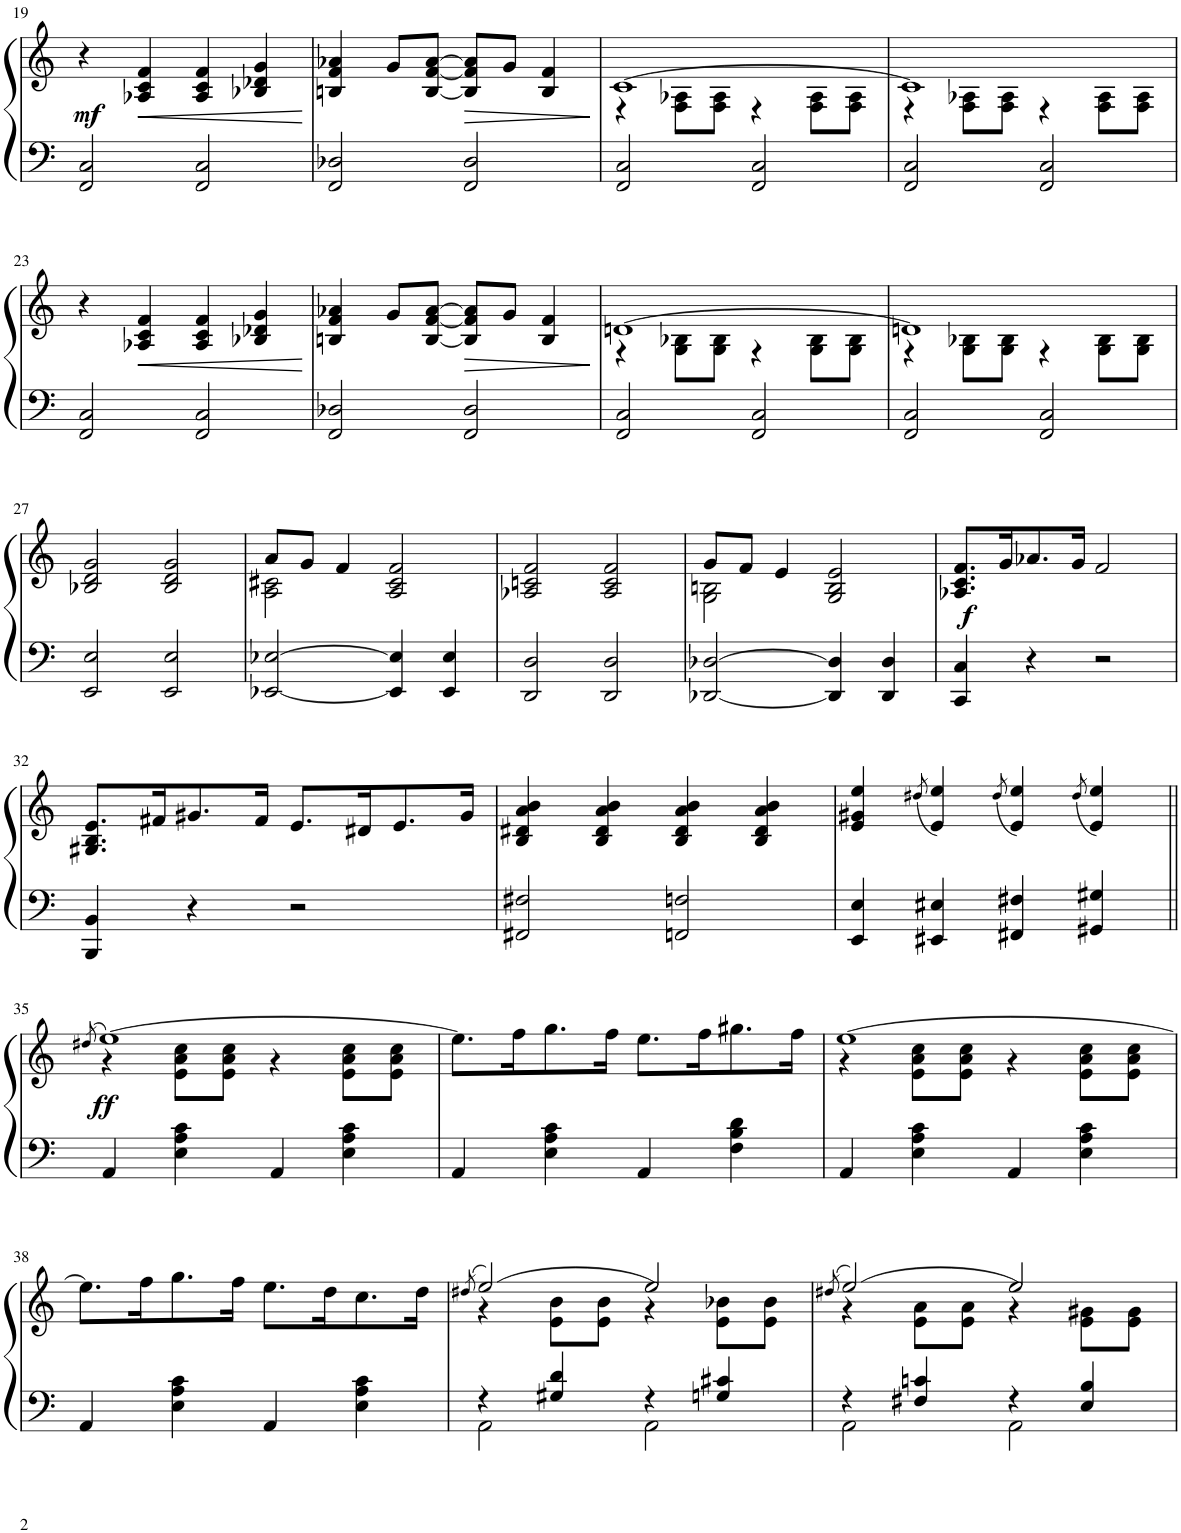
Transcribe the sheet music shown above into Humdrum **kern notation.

**kern	**kern	**dynam
*part1	*part1	*part1
*staff2	*staff1	*staff1/2
*I"Piano	*	*
*I'Pno.	*	*
!!LO:PB:g=z
*clefF4	*clefG2	*
*k[]	*k[]	*
*M2/2	*M2/2	*
*met(c|)	*met(c|)	*
=19	=19	=19
!	!	!LO:DY:b
2FF/ 2C/	4r	mf
!	!	!LO:HP:b
.	4A-X/ 4c/ 4f/	<
2FF/ 2C/	4A-/ 4c/ 4f/	.
.	4B-X/ 4d-X/ 4g/	.
.	.	[
=20	=20	=20
2FF/ 2D-X/	4Bn/ 4f/ 4a-X/	.
.	8g/L	.
.	[8B/ [8f/ [8a-/J	.
!	!	!LO:HP:b
2FF/ 2D-/	8B/] 8f/] 8a-/]L	>
.	8g/J	.
.	4B/ 4f/	.
.	.	]
=21	=21	=21
*	*^	*
2FF/ 2C/	[1c	4r	.
.	.	8F\ 8A-X\L	.
.	.	8F\ 8A-\J	.
2FF/ 2C/	.	4r	.
.	.	8F\ 8A-\L	.
.	.	8F\ 8A-\J	.
=22	=22	=22	=22
2FF/ 2C/	1c]	4r	.
.	.	8F\ 8A-X\L	.
.	.	8F\ 8A-\J	.
2FF/ 2C/	.	4r	.
.	.	8F\ 8A-\L	.
.	.	8F\ 8A-\J	.
*	*v	*v	*
!!LO:LB:g=z
=23	=23	=23
2FF/ 2C/	4r	.
!	!	!LO:HP:b
.	4A-X/ 4c/ 4f/	<
2FF/ 2C/	4A-/ 4c/ 4f/	.
.	4B-X/ 4d-X/ 4g/	.
.	.	[
=24	=24	=24
2FF/ 2D-X/	4Bn/ 4f/ 4a-X/	.
.	8g/L	.
.	[8B/ [8f/ [8a-/J	.
!	!	!LO:HP:b
2FF/ 2D-/	8B/] 8f/] 8a-/]L	>
.	8g/J	.
.	4B/ 4f/	.
.	.	]
=25	=25	=25
*	*^	*
2FF/ 2C/	[1dn	4r	.
.	.	8G\ 8B-X\L	.
.	.	8G\ 8B-\J	.
2FF/ 2C/	.	4r	.
.	.	8G\ 8B-\L	.
.	.	8G\ 8B-\J	.
=26	=26	=26	=26
2FF/ 2C/	1dn]	4r	.
.	.	8G\ 8B-X\L	.
.	.	8G\ 8B-\J	.
2FF/ 2C/	.	4r	.
.	.	8G\ 8B-\L	.
.	.	8G\ 8B-\J	.
*	*v	*v	*
!!LO:LB:g=z
=27	=27	=27
2EE/ 2E/	2B-X/ 2d/ 2g/	.
2EE/ 2E/	2B-/ 2d/ 2g/	.
=28	=28	=28
*	*^	*
[2EE-X/ [2E-X/	8a/L	2A\ 2c#X\	.
.	8g/J	.	.
.	4f/	.	.
4EE-/] 4E-/]	2A/ 2c#/ 2f/	2ryy	.
4EE-/ 4E-/	.	.	.
*	*v	*v	*
=29	=29	=29
2DD/ 2D/	2A-X/ 2cn/ 2f/	.
2DD/ 2D/	2A-/ 2c/ 2f/	.
=30	=30	=30
*	*^	*
[2DD-X/ [2D-X/	8g/L	2G\ 2Bn\	.
.	8f/J	.	.
.	4e/	.	.
4DD-/] 4D-/]	2G/ 2B/ 2e/	2ryy	.
4DD-/ 4D-/	.	.	.
*	*v	*v	*
=31	=31	=31
!	!	!LO:DY:b
4CC/ 4C/	8.A-X/ 8.c/ 8.f/L	f
.	16g/K	.
4r	8.a-X/	.
.	16g/Jk	.
2r	2f/	.
!!LO:LB:g=z
=32	=32	=32
4BBB/ 4BB/	8.G#X/ 8.B/ 8.e/L	.
.	16f#X/K	.
4r	8.g#X/	.
.	16f#/Jk	.
2r	8.e/L	.
.	16d#X/K	.
.	8.e/	.
.	16g#/Jk	.
=33	=33	=33
2FF#X/ 2F#X/	4B/ 4d#X/ 4a/ 4b/	.
.	4B/ 4d#/ 4a/ 4b/	.
2FFn/ 2Fn/	4B/ 4d#/ 4a/ 4b/	.
.	4B/ 4d#/ 4a/ 4b/	.
=34	=34	=34
4EE/ 4E/	4e/ 4g#X/ 4ee/	.
.	(8qdd#X/	.
4EE#X/ 4E#X/	4e/ 4ee/)	.
.	(8qdd#/	.
4FF#X/ 4F#X/	4e/ 4ee/)	.
.	(8qdd#/	.
4GG#X/ 4G#X/	4e/ 4ee/)	.
!!LO:LB:g=z
=35||	=35||	=35||
.	(8qdd#X/	.
*	*^	*
!	!	!	!LO:DY:b
4AA/	[1ee)	4r	ff
4E\ 4A\ 4c\	.	8e\ 8a\ 8cc\L	.
.	.	8e\ 8a\ 8cc\J	.
4AA/	.	4r	.
4E\ 4A\ 4c\	.	8e\ 8a\ 8cc\L	.
.	.	8e\ 8a\ 8cc\J	.
*	*v	*v	*
=36	=36	=36
4AA/	8.ee\L]	.
.	16ff\K	.
4E\ 4A\ 4c\	8.gg\	.
.	16ff\Jk	.
4AA/	8.ee\L	.
.	16ff\K	.
4F\ 4B\ 4d\	8.gg#X\	.
.	16ff\Jk	.
=37	=37	=37
*	*^	*
4AA/	[1ee	4r	.
4E\ 4A\ 4c\	.	8e\ 8a\ 8cc\L	.
.	.	8e\ 8a\ 8cc\J	.
4AA/	.	4r	.
4E\ 4A\ 4c\	.	8e\ 8a\ 8cc\L	.
.	.	8e\ 8a\ 8cc\J	.
*	*v	*v	*
!!LO:LB:g=z
=38	=38	=38
4AA/	8.ee\L]	.
.	16ff\K	.
4E\ 4A\ 4c\	8.gg\	.
.	16ff\Jk	.
4AA/	8.ee\L	.
.	16dd\K	.
4E\ 4A\ 4c\	8.cc\	.
.	16dd\Jk	.
=39	=39	=39
.	(8qdd#X/	.
*^	*^	*
4r	2AA\	(2ee/)	4r	.
4G#X/ 4d/	.	.	8e\ 8b\L	.
.	.	.	8e\ 8b\J	.
4r	2AA\	2ee/)	4r	.
4Gn/ 4c#X/	.	.	8e\ 8b-X\L	.
.	.	.	8e\ 8b-\J	.
=40	=40	=40	=40	=40
.	.	(8qdd#X/	.	.
4r	2AA\	(2ee/)	4r	.
4F#X/ 4cn/	.	.	8e\ 8a\L	.
.	.	.	8e\ 8a\J	.
4r	2AA\	2ee/)	4r	.
4E/ 4B/	.	.	8e\ 8g#X\L	.
.	.	.	8e\ 8g#\J	.
*v	*v	*	*	*
*	*v	*v	*
=	=	=
*-	*-	*-
